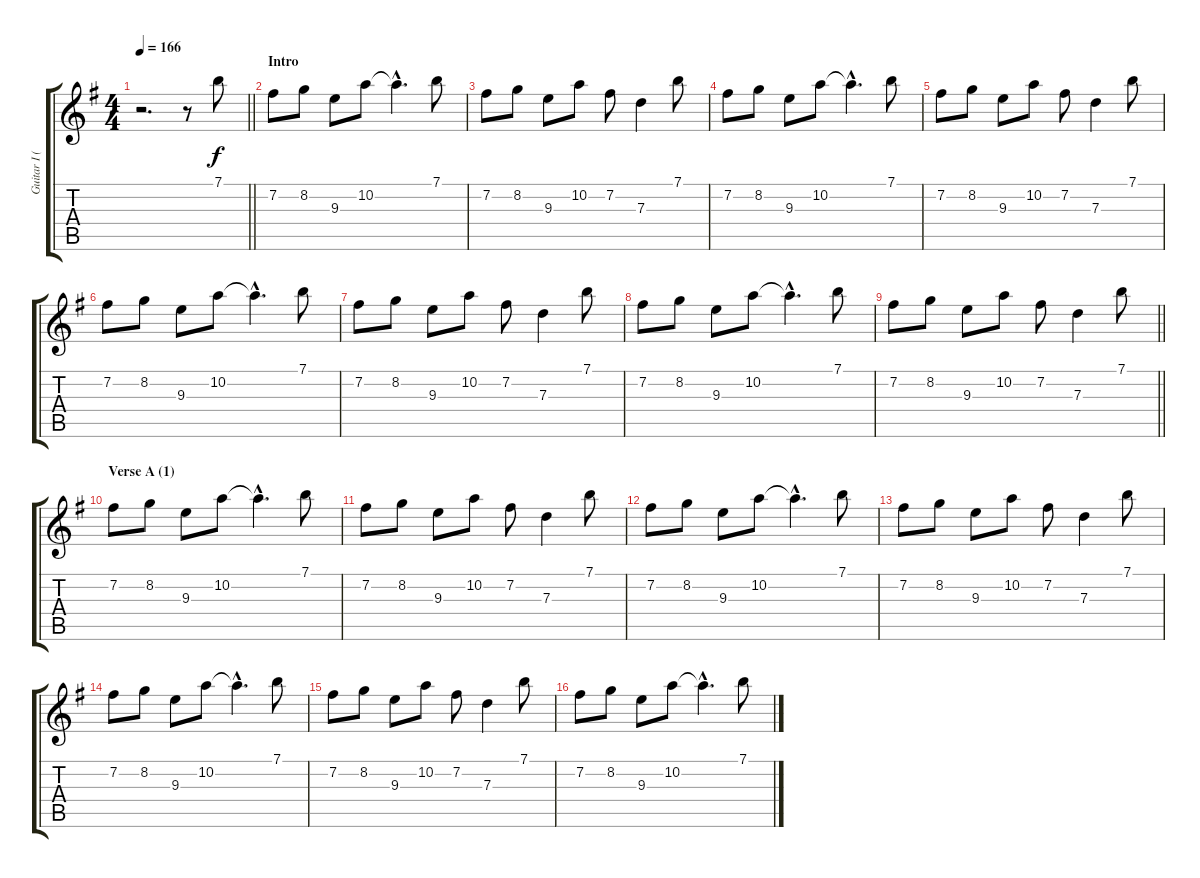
\track ("Guitar I (Jun)" "Guitar I (") {instrument electricguitarjazz}
\staff {score tabs}
\tuning (E4 B3 G3 D3 A2 E2) {hide}
\ts (4 4)
\tempo 166
\clef g2
\barLineRight lightlight
\ks g
r.2{d dy f instrument electricguitarjazz} r.8 7.1.8 |
\section ("" "Intro")
7.2.8 8.2.8 9.3.8 10.2.8 10.2{hac t}.4{d} 7.1.8 |
7.2.8 8.2.8 9.3.8 10.2.8 7.2.8 7.3.4 7.1.8 |
7.2.8 8.2.8 9.3.8 10.2.8 10.2{hac t}.4{d} 7.1.8 |
7.2.8 8.2.8 9.3.8 10.2.8 7.2.8 7.3.4 7.1.8 |
7.2.8 8.2.8 9.3.8 10.2.8 10.2{hac t}.4{d} 7.1.8 |
7.2.8 8.2.8 9.3.8 10.2.8 7.2.8 7.3.4 7.1.8 |
7.2.8 8.2.8 9.3.8 10.2.8 10.2{hac t}.4{d} 7.1.8 |
\barLineRight lightlight
7.2.8 8.2.8 9.3.8 10.2.8 7.2.8 7.3.4 7.1.8 |
\section ("" "Verse A (1)")
7.2.8 8.2.8 9.3.8 10.2.8 10.2{hac t}.4{d} 7.1.8 |
7.2.8 8.2.8 9.3.8 10.2.8 7.2.8 7.3.4 7.1.8 |
7.2.8 8.2.8 9.3.8 10.2.8 10.2{hac t}.4{d} 7.1.8 |
7.2.8 8.2.8 9.3.8 10.2.8 7.2.8 7.3.4 7.1.8 |
7.2.8 8.2.8 9.3.8 10.2.8 10.2{hac t}.4{d} 7.1.8 |
7.2.8 8.2.8 9.3.8 10.2.8 7.2.8 7.3.4 7.1.8 |
7.2.8 8.2.8 9.3.8 10.2.8 10.2{hac t}.4{d} 7.1.8
